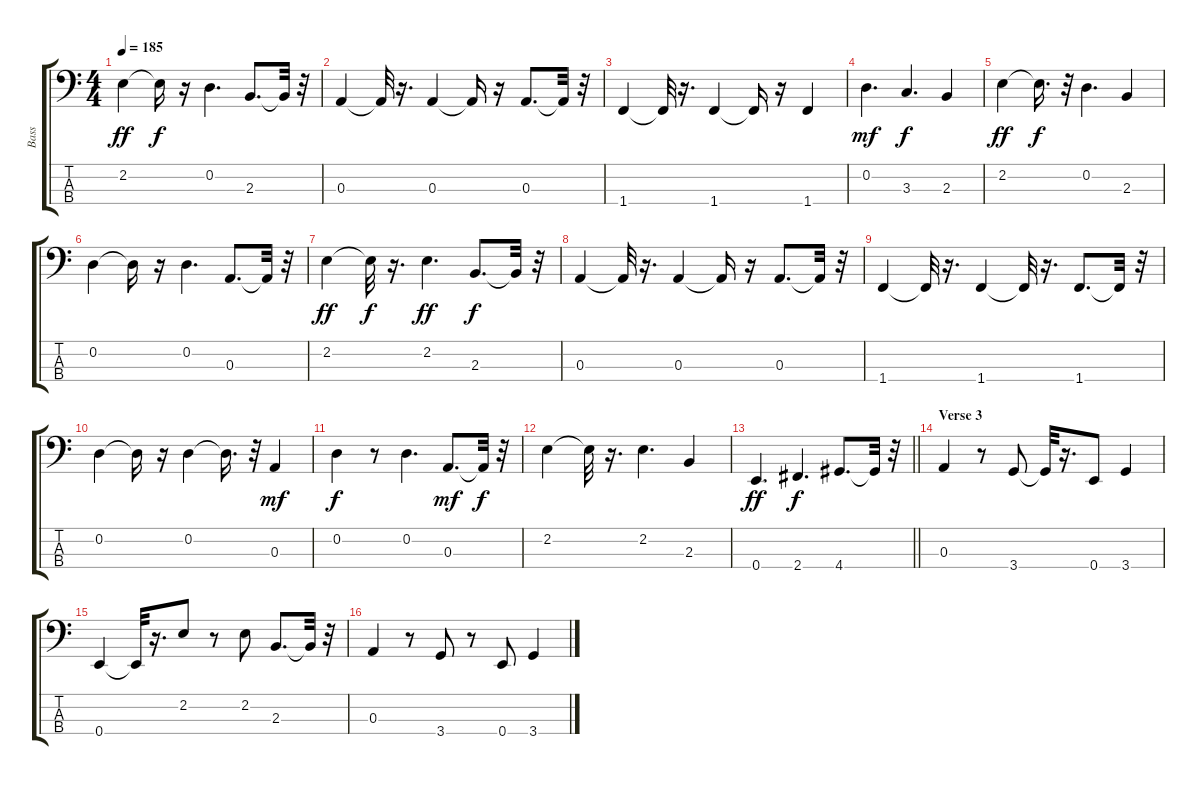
\track ("Bass" "Bass") {instrument electricbassfinger}
\staff {score tabs}
\tuning (G2 D2 A1 E1) {hide}
\ts (4 4)
\tempo 185
\clef f4
\ks c
2.2.4{dy ff} 2.2{t}.16{dy f} r.16 0.2.4{d} 2.3.8{d} 2.3{t}.32 r.32 |
0.3.4 0.3{t}.32 r.16{d} 0.3.4 0.3{t}.16 r.16 0.3.8{d} 0.3{t}.32 r.32 |
1.4.4 1.4{t}.32 r.16{d} 1.4.4 1.4{t}.16 r.16 1.4.4 |
0.2.4{d dy mf} 3.3.4{d dy f} 2.3.4 |
2.2.4{dy ff} 2.2{t}.16{d dy f} r.32 0.2.4{d} 2.3.4 |
0.2.4 0.2{t}.16 r.16 0.2.4{d} 0.3.8{d} 0.3{t}.32 r.32 |
2.2.4{dy ff} 2.2{t}.32{dy f} r.16{d} 2.2.4{d dy ff} 2.3.8{d dy f} 2.3{t}.32 r.32 |
0.3.4 0.3{t}.32 r.16{d} 0.3.4 0.3{t}.16 r.16 0.3.8{d} 0.3{t}.32 r.32 |
1.4.4 1.4{t}.32 r.16{d} 1.4.4 1.4{t}.32 r.16{d} 1.4.8{d} 1.4{t}.32 r.32 |
0.2.4 0.2{t}.16 r.16 0.2.4 0.2{t}.16{d} r.32 0.3.4{dy mf} |
0.2.4{dy f} r.8 0.2.4{d} 0.3.8{d dy mf} 0.3{t}.32{dy f} r.32 |
2.2.4 2.2{t}.32 r.16{d} 2.2.4{d} 2.3.4 |
\barLineRight lightlight
0.4.4{d dy ff} 2.4.4{d dy f} 4.4.8{d} 4.4{t}.32 r.32 |
\section ("" "Verse 3")
0.3.4 r.8 3.4.8 3.4{t}.32 r.16{d} 0.4.8 3.4.4 |
0.4.4 0.4{t}.32 r.16{d} 2.2.8 r.8 2.2.8 2.3.8{d} 2.3{t}.32 r.32 |
0.3.4 r.8 3.4.8 r.8 0.4.8 3.4.4
